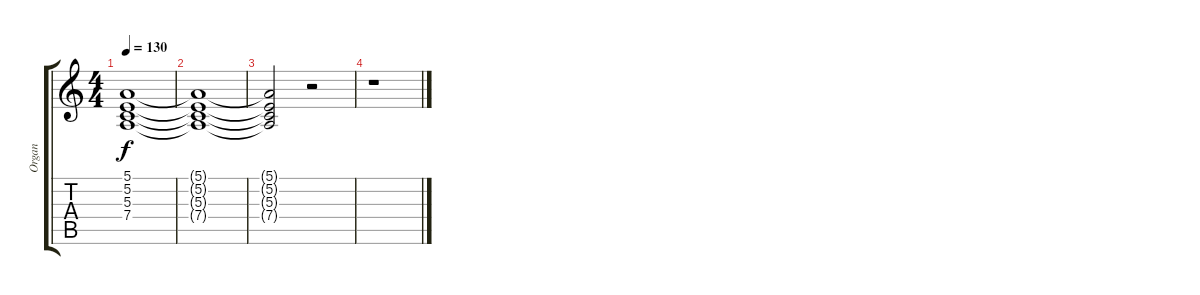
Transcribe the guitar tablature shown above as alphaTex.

\track ("Organ " "Organ ") {instrument rockorgan}
\staff {score tabs}
\tuning (E4 B3 G3 D3 A2 E2) {hide}
\ts (4 4)
\tempo 130
\clef g2
\ks c
(5.1{t} 5.2{t} 5.3{t} 7.4{t}).1{dy f} |
(5.1{t} 5.2{t} 5.3{t} 7.4{t}).1 |
(5.1{t} 5.2{t} 5.3{t} 7.4{t}).2 r.2 |
r.1
